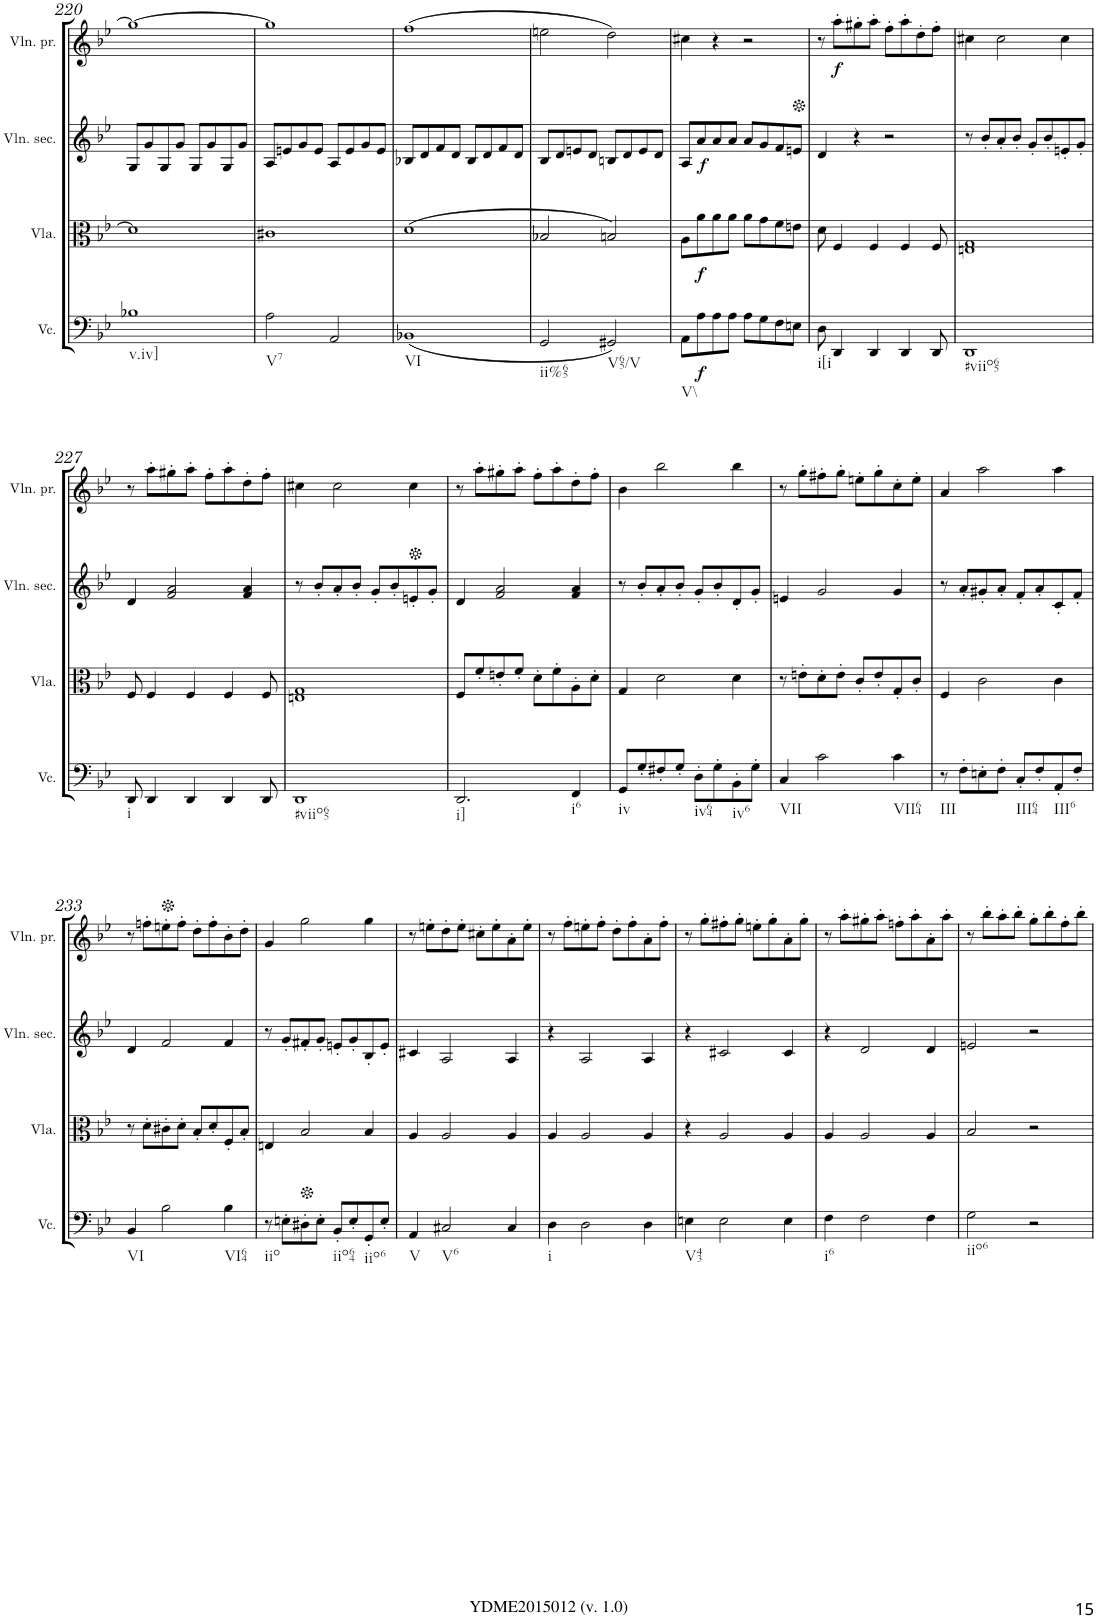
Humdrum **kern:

**kern	**dynam	**kern	**dynam	**kern	**dynam	**kern	**dynam
*part4	*part4	*part3	*part3	*part2	*part2	*part1	*part1
*staff4	*staff4	*staff3	*staff3	*staff2	*staff2	*staff1	*staff1
*I"Violoncelle	*	*I"Viola	*	*I"Violino secondo	*	*I"Violino primo	*
*I'Vc.	*	*I'Vla.	*	*I'Vln. sec.	*	*I'Vln. pr.	*
!!LO:PB:g=z
*clefF4	*	*clefC3	*	*clefG2	*	*clefG2	*
*k[b-e-]	*	*k[b-e-]	*	*k[b-e-]	*	*k[b-e-]	*
*B-:	*	*B-:	*	*B-:	*	*B-:	*
*M2/2	*	*M2/2	*	*M2/2	*	*M2/2	*
*met(c|)	*	*met(c|)	*	*met(c|)	*	*met(c|)	*
=220	=220	=220	=220	=220	=220	=220	=220
!LO:TX:b:t=v.iv]	!	!	!	!	!	!	!
1B-X	.	1d]	.	8G/L	.	1gg_	.
.	.	.	.	8g/	.	.	.
.	.	.	.	8G/	.	.	.
.	.	.	.	8g/J	.	.	.
.	.	.	.	8G/L	.	.	.
.	.	.	.	8g/	.	.	.
.	.	.	.	8G/	.	.	.
.	.	.	.	8g/J	.	.	.
=221	=221	=221	=221	=221	=221	=221	=221
!LO:TX:b:t=V7	!	!	!	!	!	!	!
2A\	.	1c#X	.	8A/L	.	1gg]	.
.	.	.	.	8en/	.	.	.
.	.	.	.	8g/	.	.	.
.	.	.	.	8e/J	.	.	.
2AA/	.	.	.	8A/L	.	.	.
.	.	.	.	8e/	.	.	.
.	.	.	.	8g/	.	.	.
.	.	.	.	8e/J	.	.	.
=222	=222	=222	=222	=222	=222	=222	=222
!LO:TX:b:t=VI	!	!	!	!	!	!	!
(<1BB-X	.	(>1d	.	8B-X/L	.	(>1ff	.
.	.	.	.	8d/	.	.	.
.	.	.	.	8f/	.	.	.
.	.	.	.	8d/J	.	.	.
.	.	.	.	8B-/L	.	.	.
.	.	.	.	8d/	.	.	.
.	.	.	.	8f/	.	.	.
.	.	.	.	8d/J	.	.	.
=223	=223	=223	=223	=223	=223	=223	=223
!LO:TX:b:t=ii%65	!	!	!	!	!	!	!
2GG/	.	2B-X/	.	8B-/L	.	2een\	.
.	.	.	.	8d/	.	.	.
.	.	.	.	8en/	.	.	.
.	.	.	.	8d/J	.	.	.
!LO:TX:b:t=V65/V	!	!	!	!	!	!	!
2GG#X/)	.	2Bn/)	.	8Bn/L	.	2dd\)	.
.	.	.	.	8d/	.	.	.
.	.	.	.	8e/	.	.	.
.	.	.	.	8d/J	.	.	.
=224	=224	=224	=224	=224	=224	=224	=224
!LO:TX:b:t=V\\	!	!	!	!	!	!	!
8AA\L	.	8A\L	.	8A/L	.	4cc#X\	.
!	!LO:DY:b	!	!LO:DY:b	!	!LO:DY:b	!	!
8A\	f	8a\	f	8a/	f	.	.
8A\	.	8a\	.	8a/	.	4r	.
8A\J	.	8a\J	.	8a/J	.	.	.
8A\L	.	8a\L	.	8a/L	.	2r	.
8G\	.	8g\	.	8g/	.	.	.
8F\	.	8f\	.	8f/	.	.	.
8En\J	.	8en\J	.	8en/J	.	.	.
=225	=225	=225	=225	=225	=225	=225	=225
!LO:TX:b:t=i[i	!	!	!	!	!	!	!
8D\	.	8d\	.	4d/	.	8r	.
!	!	!	!	!	!	!	!LO:DY:b
4DD/	.	4F/	.	.	.	8aa'\L	f
.	.	.	.	4r	.	8gg#X'\	.
4DD/	.	4F/	.	.	.	8aa'\J	.
.	.	.	.	2r	.	8ff'\L	.
4DD/	.	4F/	.	.	.	8aa'\	.
.	.	.	.	.	.	8dd'\	.
8DD/	.	8F/	.	.	.	8ff'\J	.
=226	=226	=226	=226	=226	=226	=226	=226
!LO:TX:b:t=#viio65	!	!	!	!	!	!	!
1DD	.	1En 1G	.	8r	.	4cc#X\	.
.	.	.	.	8b-'/L	.	.	.
.	.	.	.	8a'/	.	2cc#\	.
.	.	.	.	8b-'/J	.	.	.
.	.	.	.	8g'/L	.	.	.
.	.	.	.	8b-'/	.	.	.
.	.	.	.	8en'/	.	4cc#\	.
.	.	.	.	8g'/J	.	.	.
!!LO:LB:g=z
=227	=227	=227	=227	=227	=227	=227	=227
!LO:TX:b:t=i	!	!	!	!	!	!	!
8DD/	.	8F/	.	4d/	.	8r	.
4DD/	.	4F/	.	.	.	8aa'\L	.
.	.	.	.	2f/ 2a/	.	8gg#X'\	.
4DD/	.	4F/	.	.	.	8aa'\J	.
.	.	.	.	.	.	8ff'\L	.
4DD/	.	4F/	.	.	.	8aa'\	.
.	.	.	.	4f/ 4a/	.	8dd'\	.
8DD/	.	8F/	.	.	.	8ff'\J	.
=228	=228	=228	=228	=228	=228	=228	=228
!LO:TX:b:t=#viio65	!	!	!	!	!	!	!
1DD	.	1En 1G	.	8r	.	4cc#X\	.
.	.	.	.	8b-'/L	.	.	.
.	.	.	.	8a'/	.	2cc#\	.
.	.	.	.	8b-'/J	.	.	.
.	.	.	.	8g'/L	.	.	.
.	.	.	.	8b-'/	.	.	.
.	.	.	.	8en'/	.	4cc#\	.
.	.	.	.	8g'/J	.	.	.
=229	=229	=229	=229	=229	=229	=229	=229
!LO:TX:b:t=i]	!	!	!	!	!	!	!
2.DD/	.	8F/L	.	4d/	.	8r	.
.	.	8f'/	.	.	.	8aa'\L	.
.	.	8en'/	.	2f/ 2a/	.	8gg#X'\	.
.	.	8f'/J	.	.	.	8aa'\J	.
.	.	8d'\L	.	.	.	8ff'\L	.
.	.	8f'\	.	.	.	8aa'\	.
!LO:TX:b:t=i6	!	!	!	!	!	!	!
4FF/	.	8A'\	.	4f/ 4a/	.	8dd'\	.
.	.	8d'\J	.	.	.	8ff'\J	.
=230	=230	=230	=230	=230	=230	=230	=230
!LO:TX:b:t=iv	!	!	!	!	!	!	!
8GG/L	.	4G/	.	8r	.	4b-\	.
8G'/	.	.	.	8b-'/L	.	.	.
8F#X'/	.	2d\	.	8a'/	.	2bb-\	.
8G'/J	.	.	.	8b-'/J	.	.	.
!LO:TX:b:t=iv64	!	!	!	!	!	!	!
8D'\L	.	.	.	8g'/L	.	.	.
8G'\	.	.	.	8b-'/	.	.	.
!LO:TX:b:t=iv6	!	!	!	!	!	!	!
8BB-'\	.	4d\	.	8d'/	.	4bb-\	.
8G'\J	.	.	.	8g'/J	.	.	.
=231	=231	=231	=231	=231	=231	=231	=231
!LO:TX:b:t=VII	!	!	!	!	!	!	!
4C/	.	8r	.	4en/	.	8r	.
.	.	8en'\L	.	.	.	8gg'\L	.
2c\	.	8d'\	.	2g/	.	8ff#X'\	.
.	.	8e'\J	.	.	.	8gg'\J	.
.	.	8c'/L	.	.	.	8een'\L	.
.	.	8e'/	.	.	.	8gg'\	.
!LO:TX:b:t=VII64	!	!	!	!	!	!	!
4c\	.	8G'/	.	4g/	.	8cc'\	.
.	.	8c'/J	.	.	.	8ee'\J	.
=232	=232	=232	=232	=232	=232	=232	=232
!LO:TX:b:t=III	!	!	!	!	!	!	!
8r	.	4F/	.	8r	.	4a/	.
8F'\L	.	.	.	8a'/L	.	.	.
8En'\	.	2c\	.	8g#X'/	.	2aa\	.
8F'\J	.	.	.	8a'/J	.	.	.
!LO:TX:b:t=III64	!	!	!	!	!	!	!
8C'/L	.	.	.	8f'/L	.	.	.
8F'/	.	.	.	8a'/	.	.	.
!LO:TX:b:t=III6	!	!	!	!	!	!	!
8AA'/	.	4c\	.	8c'/	.	4aa\	.
8F'/J	.	.	.	8f'/J	.	.	.
!!LO:LB:g=z
=233	=233	=233	=233	=233	=233	=233	=233
!LO:TX:b:t=VI	!	!	!	!	!	!	!
4BB-/	.	8r	.	4d/	.	8r	.
.	.	8d'\L	.	.	.	8ffn'\L	.
2B-\	.	8c#X'\	.	2f/	.	8een'\	.
.	.	8d'\J	.	.	.	8ff'\J	.
.	.	8B-'/L	.	.	.	8dd'\L	.
.	.	8d'/	.	.	.	8ff'\	.
!LO:TX:b:t=VI64	!	!	!	!	!	!	!
4B-\	.	8F'/	.	4f/	.	8b-'\	.
.	.	8B-'/J	.	.	.	8dd'\J	.
=234	=234	=234	=234	=234	=234	=234	=234
!LO:TX:b:t=iio	!	!	!	!	!	!	!
8r	.	4En/	.	8r	.	4g/	.
8En'\L	.	.	.	8g'/L	.	.	.
8D#X'\	.	2B-/	.	8f#X'/	.	2gg\	.
8E'\J	.	.	.	8g'/J	.	.	.
!LO:TX:b:t=iio64	!	!	!	!	!	!	!
8BB-'/L	.	.	.	8en'/L	.	.	.
8E'/	.	.	.	8g'/	.	.	.
!LO:TX:b:t=iio6	!	!	!	!	!	!	!
8GG'/	.	4B-/	.	8B-'/	.	4gg\	.
8E'/J	.	.	.	8e'/J	.	.	.
=235	=235	=235	=235	=235	=235	=235	=235
!LO:TX:b:t=V	!	!	!	!	!	!	!
4AA/	.	4A/	.	4c#X/	.	8r	.
.	.	.	.	.	.	8een'\L	.
!LO:TX:b:t=V6	!	!	!	!	!	!	!
2C#X/	.	2A/	.	2A/	.	8dd'\	.
.	.	.	.	.	.	8ee'\J	.
.	.	.	.	.	.	8cc#X'\L	.
.	.	.	.	.	.	8ee'\	.
4C#/	.	4A/	.	4A/	.	8a'\	.
.	.	.	.	.	.	8ee'\J	.
=236	=236	=236	=236	=236	=236	=236	=236
!LO:TX:b:t=i	!	!	!	!	!	!	!
4D\	.	4A/	.	4r	.	8r	.
.	.	.	.	.	.	8ff'\L	.
2D\	.	2A/	.	2A/	.	8een'\	.
.	.	.	.	.	.	8ff'\J	.
.	.	.	.	.	.	8dd'\L	.
.	.	.	.	.	.	8ff'\	.
4D\	.	4A/	.	4A/	.	8a'\	.
.	.	.	.	.	.	8ff'\J	.
=237	=237	=237	=237	=237	=237	=237	=237
!LO:TX:b:t=V43	!	!	!	!	!	!	!
4En\	.	4r	.	4r	.	8r	.
.	.	.	.	.	.	8gg'\L	.
2E\	.	2A/	.	2c#X/	.	8ff#X'\	.
.	.	.	.	.	.	8gg'\J	.
.	.	.	.	.	.	8een'\L	.
.	.	.	.	.	.	8gg'\	.
4E\	.	4A/	.	4c#/	.	8a'\	.
.	.	.	.	.	.	8gg'\J	.
=238	=238	=238	=238	=238	=238	=238	=238
!LO:TX:b:t=i6	!	!	!	!	!	!	!
4F\	.	4A/	.	4r	.	8r	.
.	.	.	.	.	.	8aa'\L	.
2F\	.	2A/	.	2d/	.	8gg#X'\	.
.	.	.	.	.	.	8aa'\J	.
.	.	.	.	.	.	8ffn'\L	.
.	.	.	.	.	.	8aa'\	.
4F\	.	4A/	.	4d/	.	8a'\	.
.	.	.	.	.	.	8aa'\J	.
=239	=239	=239	=239	=239	=239	=239	=239
!LO:TX:b:t=iio6	!	!	!	!	!	!	!
2G\	.	2B-/	.	2en/	.	8r	.
.	.	.	.	.	.	8bb-'\L	.
.	.	.	.	.	.	8aa'\	.
.	.	.	.	.	.	8bb-'\J	.
2r	.	2r	.	2r	.	8gg'\L	.
.	.	.	.	.	.	8bb-'\	.
.	.	.	.	.	.	8ff'\	.
.	.	.	.	.	.	8bb-'\J	.
=	=	=	=	=	=	=	=
*-	*-	*-	*-	*-	*-	*-	*-
